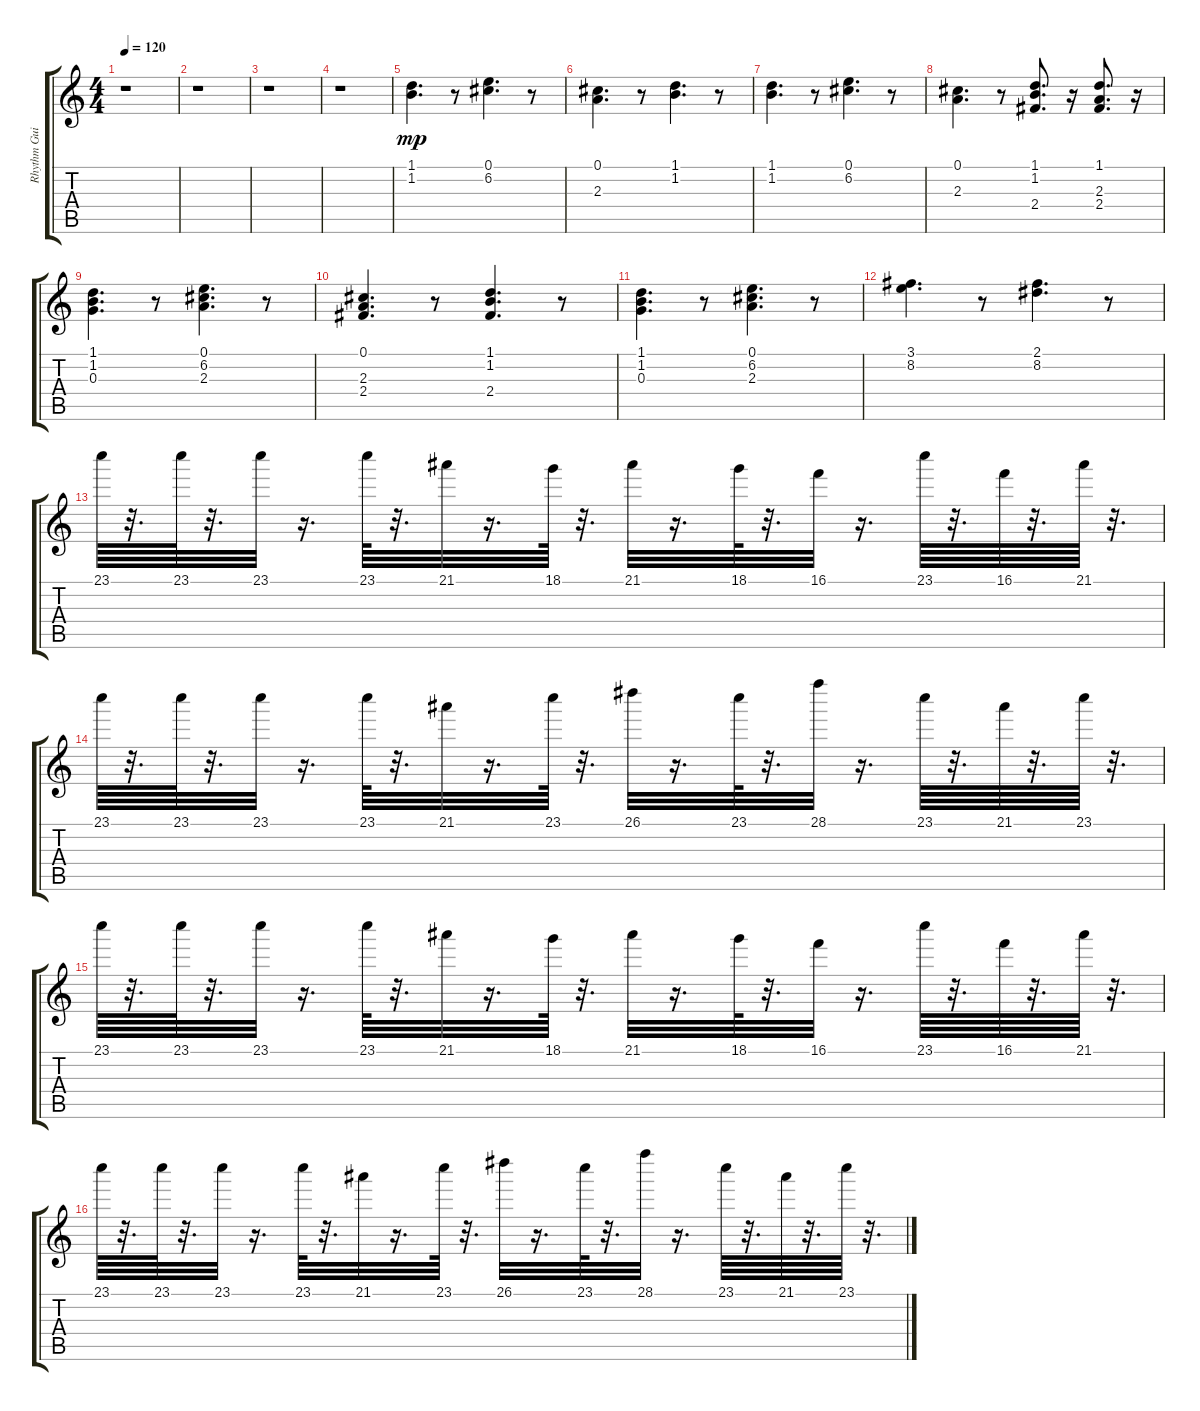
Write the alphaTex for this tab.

\track ("Rhythm Guitar" "Rhythm Gui") {instrument distortionguitar}
\staff {score tabs}
\tuning (Db4 Bb3 G3 E3 Db3 Bb2) {hide}
\ts (4 4)
\tempo 120
\clef g2
\ks c
r.1{dy mp} |
r.1 |
r.1 |
r.1 |
(1.1 1.2).4{d} r.8 (0.1 6.2).4{d} r.8 |
(0.1 2.3).4{d} r.8 (1.1 1.2).4{d} r.8 |
(1.1 1.2).4{d} r.8 (0.1 6.2).4{d} r.8 |
(0.1 2.3).4{d} r.8 (1.1 1.2 2.4).8{d} r.16 (1.1 2.3 2.4).8{d} r.16 |
(1.1 1.2 0.3).4{d} r.8 (0.1 6.2 2.3).4{d} r.8 |
(0.1 2.3 2.4).4{d} r.8 (1.1 1.2 2.4).4{d} r.8 |
(1.1 1.2 0.3).4{d} r.8 (0.1 6.2 2.3).4{d} r.8 |
(3.1 8.2).4{d} r.8 (2.1 8.2).4{d} r.8 |
23.1.64 r.32{d} 23.1.64 r.32{d} 23.1.32 r.16{d} 23.1.64 r.32{d} 21.1.32 r.16{d} 18.1.64 r.32{d} 21.1.32 r.16{d} 18.1.64 r.32{d} 16.1.32 r.16{d} 23.1.64 r.32{d} 16.1.64 r.32{d} 21.1.64 r.32{d} |
23.1.64 r.32{d} 23.1.64 r.32{d} 23.1.32 r.16{d} 23.1.64 r.32{d} 21.1.32 r.16{d} 23.1.64 r.32{d} 26.1.32 r.16{d} 23.1.64 r.32{d} 28.1.32 r.16{d} 23.1.64 r.32{d} 21.1.64 r.32{d} 23.1.64 r.32{d} |
23.1.64 r.32{d} 23.1.64 r.32{d} 23.1.32 r.16{d} 23.1.64 r.32{d} 21.1.32 r.16{d} 18.1.64 r.32{d} 21.1.32 r.16{d} 18.1.64 r.32{d} 16.1.32 r.16{d} 23.1.64 r.32{d} 16.1.64 r.32{d} 21.1.64 r.32{d} |
23.1.64 r.32{d} 23.1.64 r.32{d} 23.1.32 r.16{d} 23.1.64 r.32{d} 21.1.32 r.16{d} 23.1.64 r.32{d} 26.1.32 r.16{d} 23.1.64 r.32{d} 28.1.32 r.16{d} 23.1.64 r.32{d} 21.1.64 r.32{d} 23.1.64 r.32{d}
